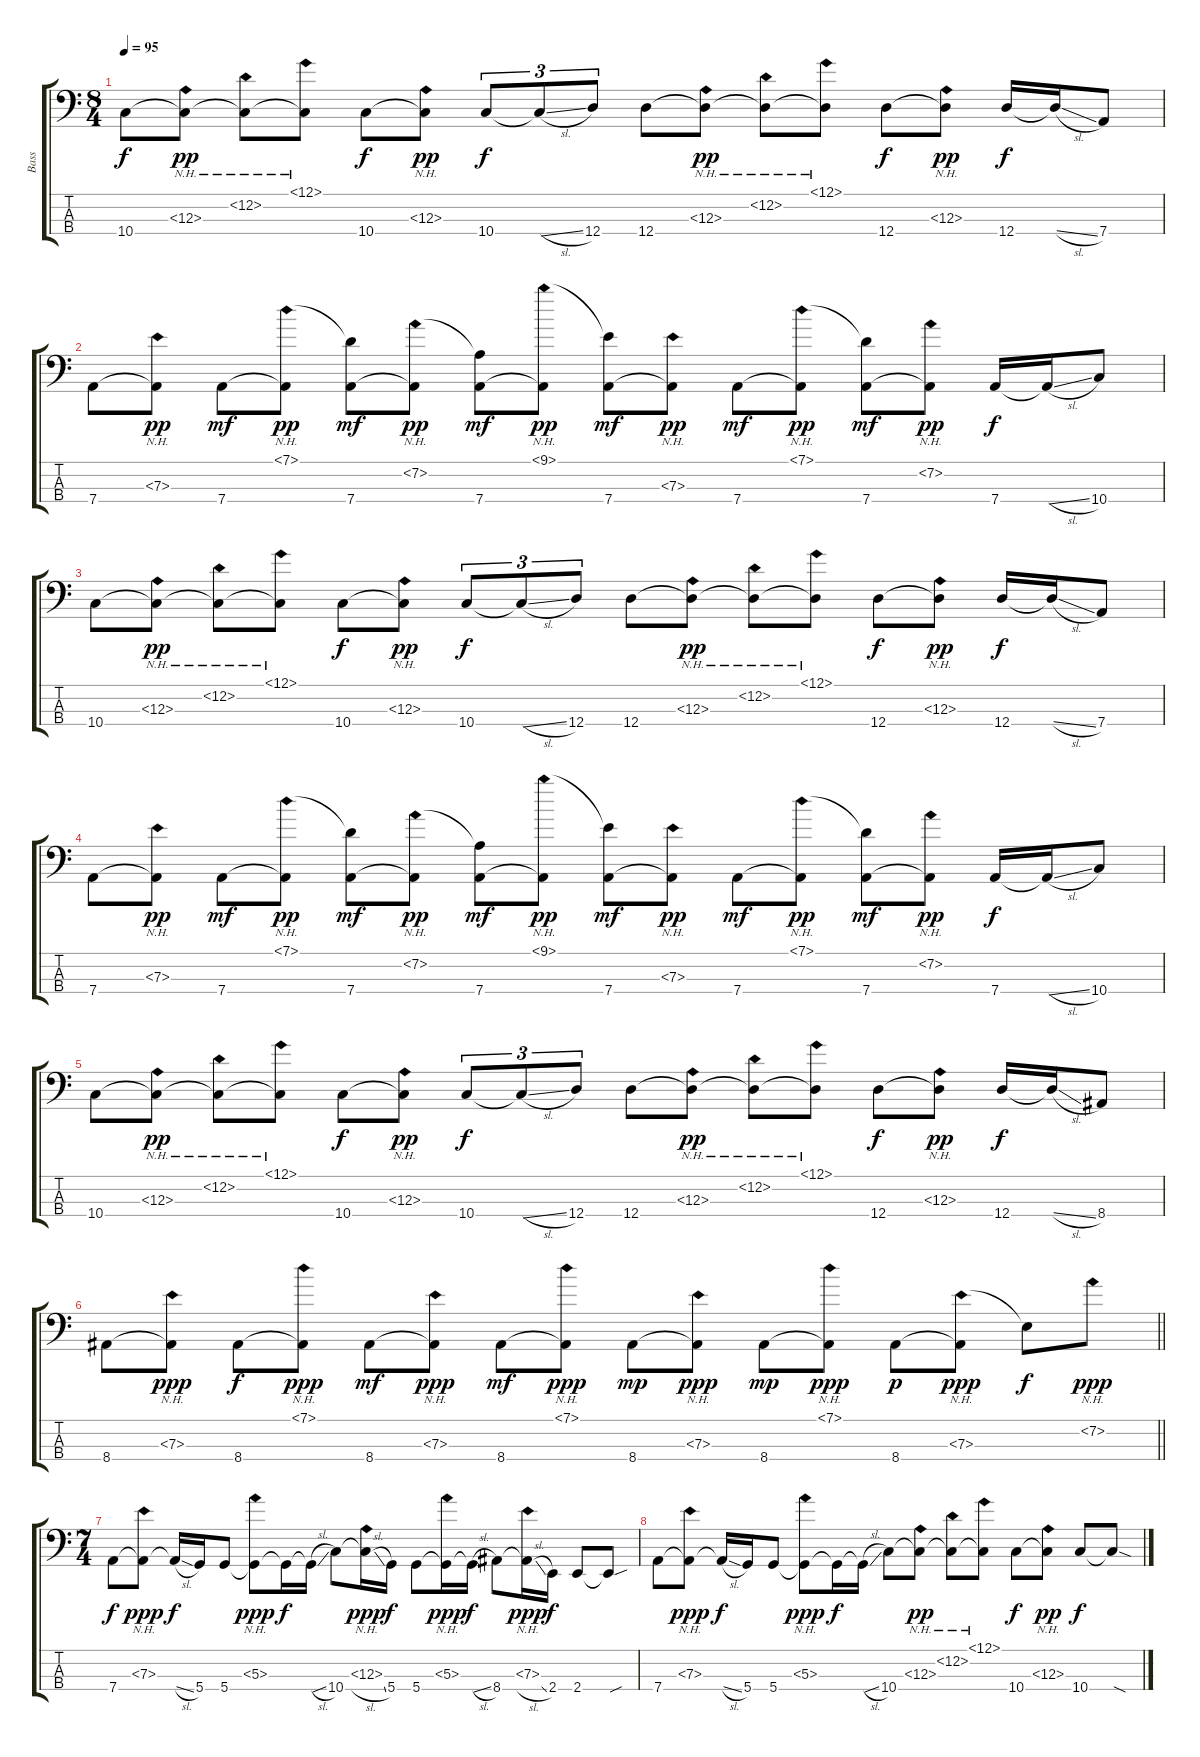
\track ("Bass" "Bass") {mute instrument electricbassfinger}
\staff {score tabs}
\tuning (G2 D2 A1 D1) {hide}
\ts (8 4)
\tempo 95
\clef f4
\ks c
10.4.8{dy f} (12.3{nh} 10.4{t}).8{dy pp} (12.2{nh} 10.4{t}).8 (12.1{nh} 10.4{t}).8 10.4.8{dy f} (12.3{nh} 10.4{t}).8{dy pp} 10.4.8{tu (3 2) dy f} 10.4{sl t}.8{tu (3 2)} 12.4.8{tu (3 2)} 12.4.8 (12.3{nh} 12.4{t}).8{dy pp} (12.2{nh} 12.4{t}).8 (12.1{nh} 12.4{t}).8 12.4.8{dy f} (12.3{nh} 12.4{t}).8{dy pp} 12.4.16{dy f} 12.4{sl t}.16 7.4.8 |
7.4.8 (7.3{nh} 7.4{t}).8{dy pp} 7.4.8{dy mf} (7.1{nh} 7.4{t}).8{dy pp} (7.1{t} 7.4).8{dy mf} (7.2{nh} 7.4{t}).8{dy pp} (7.2{t} 7.4).8{dy mf} (9.1{nh} 7.4{t}).8{dy pp} (9.1{t} 7.4).8{dy mf} (7.3{nh} 7.4{t}).8{dy pp} 7.4.8{dy mf} (7.1{nh} 7.4{t}).8{dy pp} (7.1{t} 7.4).8{dy mf} (7.2{nh} 7.4{t}).8{dy pp} 7.4.16{dy f} 7.4{sl t}.16 10.4.8 |
10.4.8 (12.3{nh} 10.4{t}).8{dy pp} (12.2{nh} 10.4{t}).8 (12.1{nh} 10.4{t}).8 10.4.8{dy f} (12.3{nh} 10.4{t}).8{dy pp} 10.4.8{tu (3 2) dy f} 10.4{sl t}.8{tu (3 2)} 12.4.8{tu (3 2)} 12.4.8 (12.3{nh} 12.4{t}).8{dy pp} (12.2{nh} 12.4{t}).8 (12.1{nh} 12.4{t}).8 12.4.8{dy f} (12.3{nh} 12.4{t}).8{dy pp} 12.4.16{dy f} 12.4{sl t}.16 7.4.8 |
7.4.8 (7.3{nh} 7.4{t}).8{dy pp} 7.4.8{dy mf} (7.1{nh} 7.4{t}).8{dy pp} (7.1{t} 7.4).8{dy mf} (7.2{nh} 7.4{t}).8{dy pp} (7.2{t} 7.4).8{dy mf} (9.1{nh} 7.4{t}).8{dy pp} (9.1{t} 7.4).8{dy mf} (7.3{nh} 7.4{t}).8{dy pp} 7.4.8{dy mf} (7.1{nh} 7.4{t}).8{dy pp} (7.1{t} 7.4).8{dy mf} (7.2{nh} 7.4{t}).8{dy pp} 7.4.16{dy f} 7.4{sl t}.16 10.4.8 |
10.4.8 (12.3{nh} 10.4{t}).8{dy pp} (12.2{nh} 10.4{t}).8 (12.1{nh} 10.4{t}).8 10.4.8{dy f} (12.3{nh} 10.4{t}).8{dy pp} 10.4.8{tu (3 2) dy f} 10.4{sl t}.8{tu (3 2)} 12.4.8{tu (3 2)} 12.4.8 (12.3{nh} 12.4{t}).8{dy pp} (12.2{nh} 12.4{t}).8 (12.1{nh} 12.4{t}).8 12.4.8{dy f} (12.3{nh} 12.4{t}).8{dy pp} 12.4.16{dy f} 12.4{sl t}.16 8.4.8 |
\barLineRight lightlight
8.4.8 (7.3{nh} 8.4{t}).8{dy ppp} 8.4.8{dy f} (7.1{nh} 8.4{t}).8{dy ppp} 8.4.8{dy mf} (7.3{nh} 8.4{t}).8{dy ppp} 8.4.8{dy mf} (7.1{nh} 8.4{t}).8{dy ppp} 8.4.8{dy mp} (7.3{nh} 8.4{t}).8{dy ppp} 8.4.8{dy mp} (7.1{nh} 8.4{t}).8{dy ppp} 8.4.8{dy p} (7.3{nh} 8.4{t}).8{dy ppp} 7.3{t}.8{dy f} 7.2{nh}.8{dy ppp} |
\ts (7 4)
\section ("" "")
7.4.8{dy f} (7.3{nh} 7.4{t}).8{dy ppp} 7.4{sl t}.16{dy f} 5.4.16 5.4.8 (5.3{nh} 5.4{t}).8{dy ppp} 5.4{t}.16{dy f} 5.4{sl t}.16 10.4.8 (12.3{nh} 10.4{sl t}).16{dy ppp} 5.4.16{dy f} 5.4.8 (5.3{nh} 5.4{t}).16{dy ppp} 5.4{sl t}.16{dy f} 8.4.8 (7.3{nh} 8.4{sl t}).16{dy ppp} 2.4.16{dy f} 2.4.8 2.4{sou t}.8 |
7.4.8 (7.3{nh} 7.4{t}).8{dy ppp} 7.4{sl t}.16{dy f} 5.4.16 5.4.8 (5.3{nh} 5.4{t}).8{dy ppp} 5.4{t}.16{dy f} 5.4{sl t}.16 10.4.8 (12.3{nh} 10.4{t}).8{dy pp} (12.2{nh} 10.4{t}).8 (12.1{nh} 10.4{t}).8 10.4.8{dy f} (12.3{nh} 10.4{t}).8{dy pp} 10.4.8{dy f} 10.4{sod t}.8
